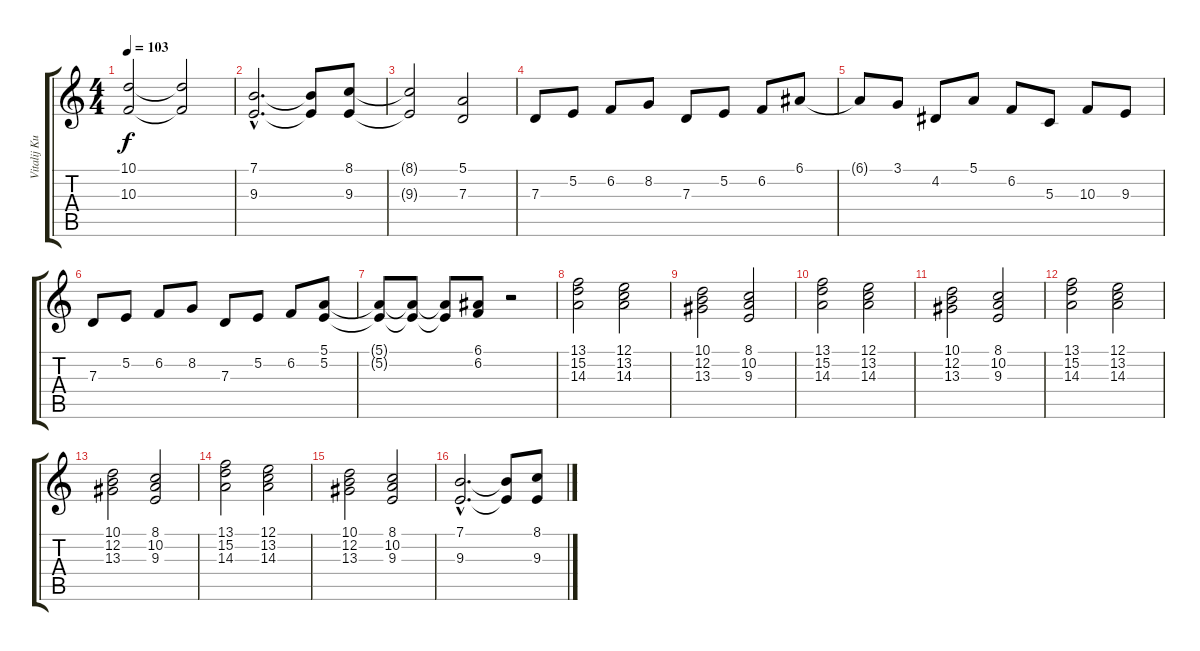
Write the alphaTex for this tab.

\track ("Vitalij Kuprij" "Vitalij Ku") {instrument stringensemble1}
\staff {score tabs}
\tuning (E4 B3 G3 D3 A2 E2) {hide}
\ts (4 4)
\tempo 103
\clef g2
\ks c
(10.1{t} 10.3{t}).2{dy f instrument churchorgan} (10.1{t} 10.3{t}).2 |
(7.1{hac} 9.3{hac}).2{d instrument churchorgan} (7.1{t} 9.3{t}).8 (8.1 9.3).8 |
(8.1{t} 9.3{t}).2{instrument churchorgan} (5.1 7.3).2 |
7.3.8{volume 13 instrument glockenspiel} 5.2.8 6.2.8 8.2.8 7.3.8 5.2.8 6.2.8 6.1.8 |
6.1{t}.8 3.1.8 4.2.8 5.1.8 6.2.8 5.3.8 10.3.8 9.3.8 |
7.3.8{volume 13 instrument glockenspiel} 5.2.8 6.2.8 8.2.8 7.3.8 5.2.8 6.2.8 (5.1 5.2).8 |
(5.1{t} 5.2{t}).8 (5.1{t} 5.2{t}).8 (5.1{t} 5.2{t}).8 (6.1 6.2).8 r.2 |
(13.1 15.2 14.3).2{volume 11 instrument stringensemble1} (12.1 13.2 14.3).2 |
(10.1 12.2 13.3).2 (8.1 10.2 9.3).2 |
(13.1 15.2 14.3).2{volume 11 instrument stringensemble1} (12.1 13.2 14.3).2 |
(10.1 12.2 13.3).2 (8.1 10.2 9.3).2 |
(13.1 15.2 14.3).2{volume 11 instrument stringensemble1} (12.1 13.2 14.3).2 |
(10.1 12.2 13.3).2 (8.1 10.2 9.3).2 |
(13.1 15.2 14.3).2{volume 11 instrument stringensemble1} (12.1 13.2 14.3).2 |
(10.1 12.2 13.3).2 (8.1 10.2 9.3).2 |
(7.1{hac} 9.3{hac}).2{d instrument churchorgan} (7.1{t} 9.3{t}).8 (8.1 9.3).8
